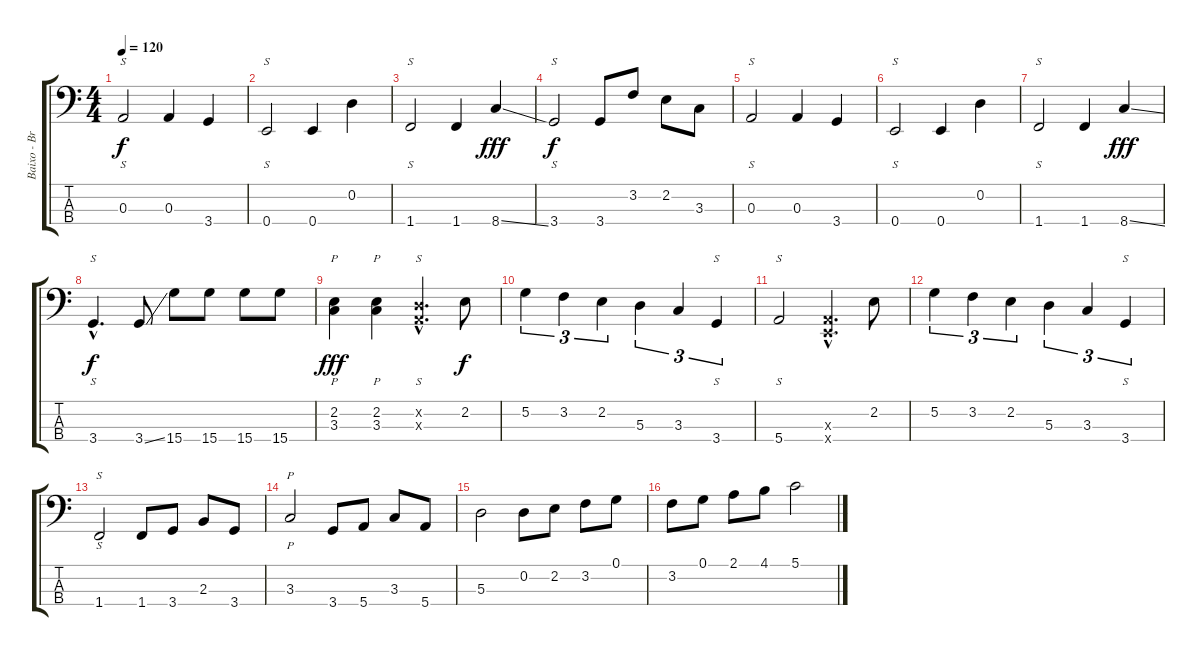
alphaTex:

\track ("Baixo - Bruno" "Baixo - Br") {instrument electricbassfinger}
\staff {score tabs}
\tuning (G2 D2 A1 E1) {hide}
\ts (4 4)
\tempo 120
\clef f4
\ks c
0.3.2{s dy f} 0.3.4 3.4.4 |
0.4.2{s} 0.4.4 0.2.4 |
1.4.2{s} 1.4.4 8.4{ss}.4{dy fff} |
3.4.2{s dy f} 3.4.8 3.2.8 2.2.8 3.3.8 |
0.3.2{s} 0.3.4 3.4.4 |
0.4.2{s} 0.4.4 0.2.4 |
1.4.2{s} 1.4.4 8.4{ss}.4{dy fff} |
3.4{hac}.4{s d dy f} 3.4{ss}.8 15.4.8 15.4.8 15.4.8 15.4.8 |
(2.2 3.3).4{p dy fff} (2.2 3.3).4{p} (0.2{hac x} 0.3{hac x}).4{s d} 2.2.8{dy f} |
5.2.4{tu (3 2)} 3.2.4{tu (3 2)} 2.2.4{tu (3 2)} 5.3.4{tu (3 2)} 3.3.4{tu (3 2)} 3.4.4{s tu (3 2)} |
5.4.2{s} (0.3{hac x} 0.4{hac x}).4{d} 2.2.8 |
5.2.4{tu (3 2)} 3.2.4{tu (3 2)} 2.2.4{tu (3 2)} 5.3.4{tu (3 2)} 3.3.4{tu (3 2)} 3.4.4{s tu (3 2)} |
1.4.2{s} 1.4.8 3.4.8 2.3.8 3.4.8 |
3.3.2{p} 3.4.8 5.4.8 3.3.8 5.4.8 |
5.3.2 0.2.8 2.2.8 3.2.8 0.1.8 |
3.2.8 0.1.8 2.1.8 4.1.8 5.1.2
